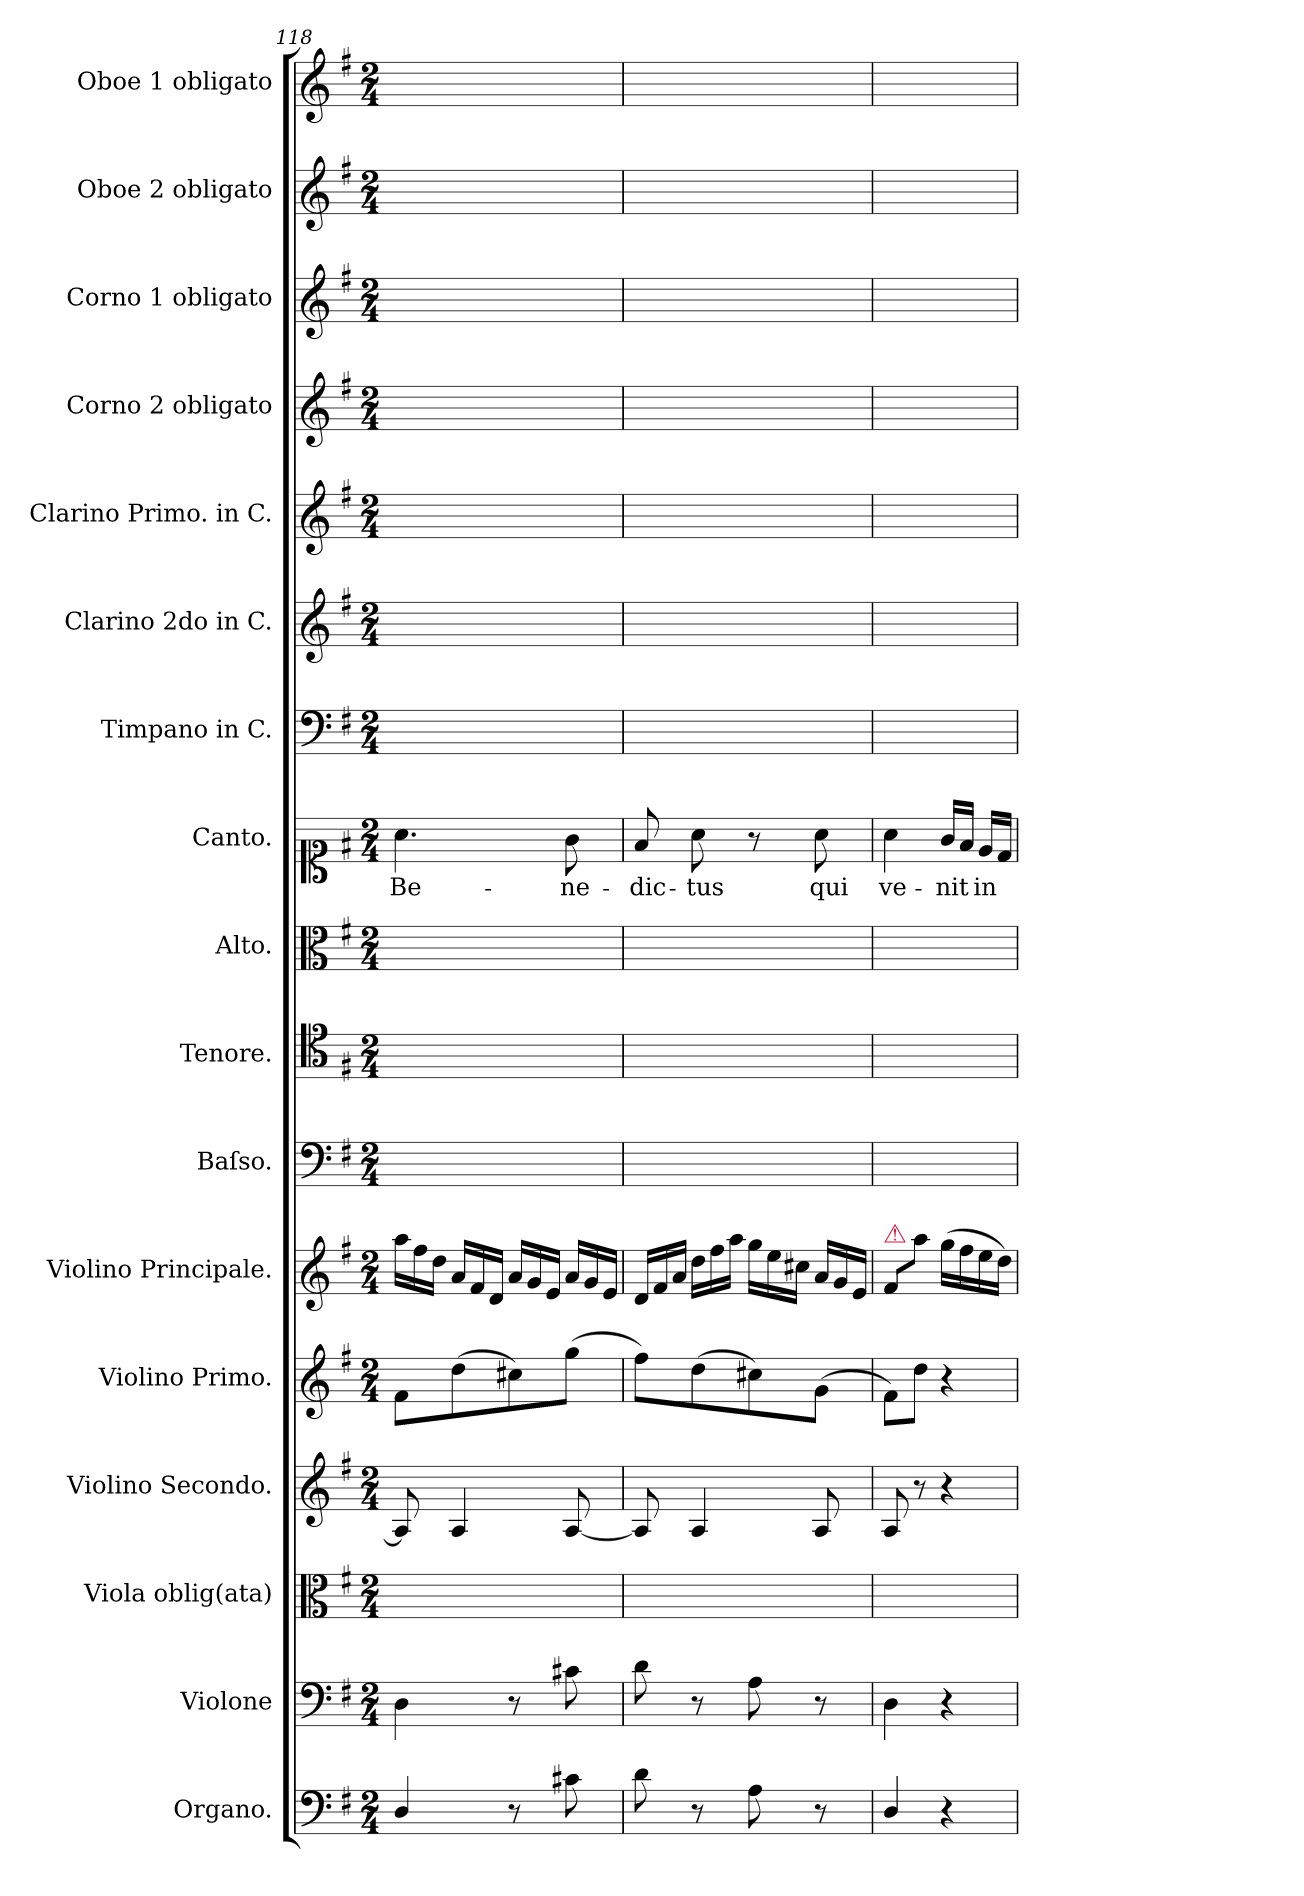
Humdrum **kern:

**kern	**kern	**kern	**kern	**kern	**kern	**kern	**kern	**kern	**kern	**text	**kern	**kern	**kern	**kern	**kern	**kern	**kern
*part17	*part16	*part15	*part14	*part13	*part12	*part11	*part10	*part9	*part8	*part8	*part7	*part6	*part5	*part4	*part3	*part2	*part1
*staff17	*staff16	*staff15	*staff14	*staff13	*staff12	*staff11	*staff10	*staff9	*staff8	*staff8	*staff7	*staff6	*staff5	*staff4	*staff3	*staff2	*staff1
*I"Organo.	*I"Violone	*I"Viola oblig(ata)	*I"Violino Secondo.	*I"Violino Primo.	*I"Violino Principale.	*I"Baſso.	*I"Tenore.	*I"Alto.	*I"Canto.	*	*I"Timpano in C.	*I"Clarino 2do in C.	*I"Clarino Primo. in C.	*I"Corno 2 obligato	*I"Corno 1 obligato	*I"Oboe 2 obligato	*I"Oboe 1 obligato
*I'Org.	*I'Vlne	*I'Vla.	*	*I'Vn I	*I'Vln. Princ.	*I'B.	*I'T.	*I'A.	*I'C.	*	*I'Timp.	*I'Clno 2 in C.	*I'Clno 1 in C	*I'[C. 2 obl.]	*I'[C. 1 obl.]	*I'[Ob. 2]	*I'[Ob. 1]
*clefF4	*clefF4	*clefC3	*clefG2	*clefG2	*clefG2	*clefF4	*clefC4	*clefC3	*clefC1	*	*clefF4	*clefG2	*clefG2	*clefG2	*clefG2	*clefG2	*clefG2
*k[f#]	*k[f#]	*k[f#]	*k[f#]	*k[f#]	*k[f#]	*k[f#]	*k[f#]	*k[f#]	*k[f#]	*	*k[f#]	*k[f#]	*k[f#]	*k[f#]	*k[f#]	*k[f#]	*k[f#]
*G:	*G:	*G:	*G:	*G:	*G:	*G:	*G:	*G:	*G:	*	*G:	*G:	*G:	*G:	*G:	*G:	*G:
*M2/4	*M2/4	*M2/4	*M2/4	*M2/4	*M2/4	*M2/4	*M2/4	*M2/4	*M2/4	*	*M2/4	*M2/4	*M2/4	*M2/4	*M2/4	*M2/4	*M2/4
*	*	*	*	*	*Xtuplet	*	*	*	*	*	*	*	*	*	*	*	*
=118	=118	=118	=118	=118	=118	=118	=118	=118	=118	=118	=118	=118	=118	=118	=118	=118	=118
4D/	4D\	2ryy	8A/]	8f#\L	24aa\LL	2ryy	2ryy	2ryy	4.a\	Be-	2ryy	2ryy	2ryy	2ryy	2ryy	2ryy	2ryy
.	.	.	.	.	24ff#\	.	.	.	.	.	.	.	.	.	.	.	.
.	.	.	.	.	24dd\JJ	.	.	.	.	.	.	.	.	.	.	.	.
.	.	.	4A/	(8dd\	24a/LL	.	.	.	.	.	.	.	.	.	.	.	.
.	.	.	.	.	24f#/	.	.	.	.	.	.	.	.	.	.	.	.
.	.	.	.	.	24d/JJ	.	.	.	.	.	.	.	.	.	.	.	.
8r	8r	.	.	8cc#X\)	24a/LL	.	.	.	.	.	.	.	.	.	.	.	.
.	.	.	.	.	24g/	.	.	.	.	.	.	.	.	.	.	.	.
.	.	.	.	.	24e/JJ	.	.	.	.	.	.	.	.	.	.	.	.
8c#X\	8c#X\	.	[8A/	(8gg\J	24a/LL	.	.	.	8g\	-ne-	.	.	.	.	.	.	.
.	.	.	.	.	24g/	.	.	.	.	.	.	.	.	.	.	.	.
.	.	.	.	.	24e/JJ	.	.	.	.	.	.	.	.	.	.	.	.
=119	=119	=119	=119	=119	=119	=119	=119	=119	=119	=119	=119	=119	=119	=119	=119	=119	=119
8d\	8d\	2ryy	8A/]	8ff#\L)	24d/LL	2ryy	2ryy	2ryy	8f#/	-dic-	2ryy	2ryy	2ryy	2ryy	2ryy	2ryy	2ryy
.	.	.	.	.	24f#/	.	.	.	.	.	.	.	.	.	.	.	.
.	.	.	.	.	24a/JJ	.	.	.	.	.	.	.	.	.	.	.	.
8r	8r	.	4A/	(8dd\	24dd\LL	.	.	.	8a\	-tus	.	.	.	.	.	.	.
.	.	.	.	.	24ff#\	.	.	.	.	.	.	.	.	.	.	.	.
.	.	.	.	.	24aa\JJ	.	.	.	.	.	.	.	.	.	.	.	.
8A\	8A\	.	.	8cc#X\)	24gg\LL	.	.	.	8r	.	.	.	.	.	.	.	.
.	.	.	.	.	24ee\	.	.	.	.	.	.	.	.	.	.	.	.
.	.	.	.	.	24cc#X\JJ	.	.	.	.	.	.	.	.	.	.	.	.
8r	8r	.	8A/	(8g\J	24a/LL	.	.	.	8a\	qui	.	.	.	.	.	.	.
.	.	.	.	.	24g/	.	.	.	.	.	.	.	.	.	.	.	.
.	.	.	.	.	24e/JJ	.	.	.	.	.	.	.	.	.	.	.	.
=120	=120	=120	=120	=120	=120	=120	=120	=120	=120	=120	=120	=120	=120	=120	=120	=120	=120
!	!	!	!	!	!LO:TX:a:color=crimson:t=⚠	!	!	!	!	!	!	!	!	!	!	!	!
4D/	4D\	2ryy	8A/	8f#\L)	8f#/L	2ryy	2ryy	2ryy	4a\	ve-	2ryy	2ryy	2ryy	2ryy	2ryy	2ryy	2ryy
.	.	.	8r	8dd\J	8aa\J	.	.	.	.	.	.	.	.	.	.	.	.
4r	4r	.	4r	4r	(16gg\LL	.	.	.	16g/LL	-nit	.	.	.	.	.	.	.
.	.	.	.	.	16ff#\	.	.	.	16f#/JJ	.	.	.	.	.	.	.	.
.	.	.	.	.	16ee\	.	.	.	16e/LL	in	.	.	.	.	.	.	.
.	.	.	.	.	16dd\JJ)	.	.	.	16d/JJ	.	.	.	.	.	.	.	.
=	=	=	=	=	=	=	=	=	=	=	=	=	=	=	=	=	=
*-	*-	*-	*-	*-	*-	*-	*-	*-	*-	*-	*-	*-	*-	*-	*-	*-	*-
